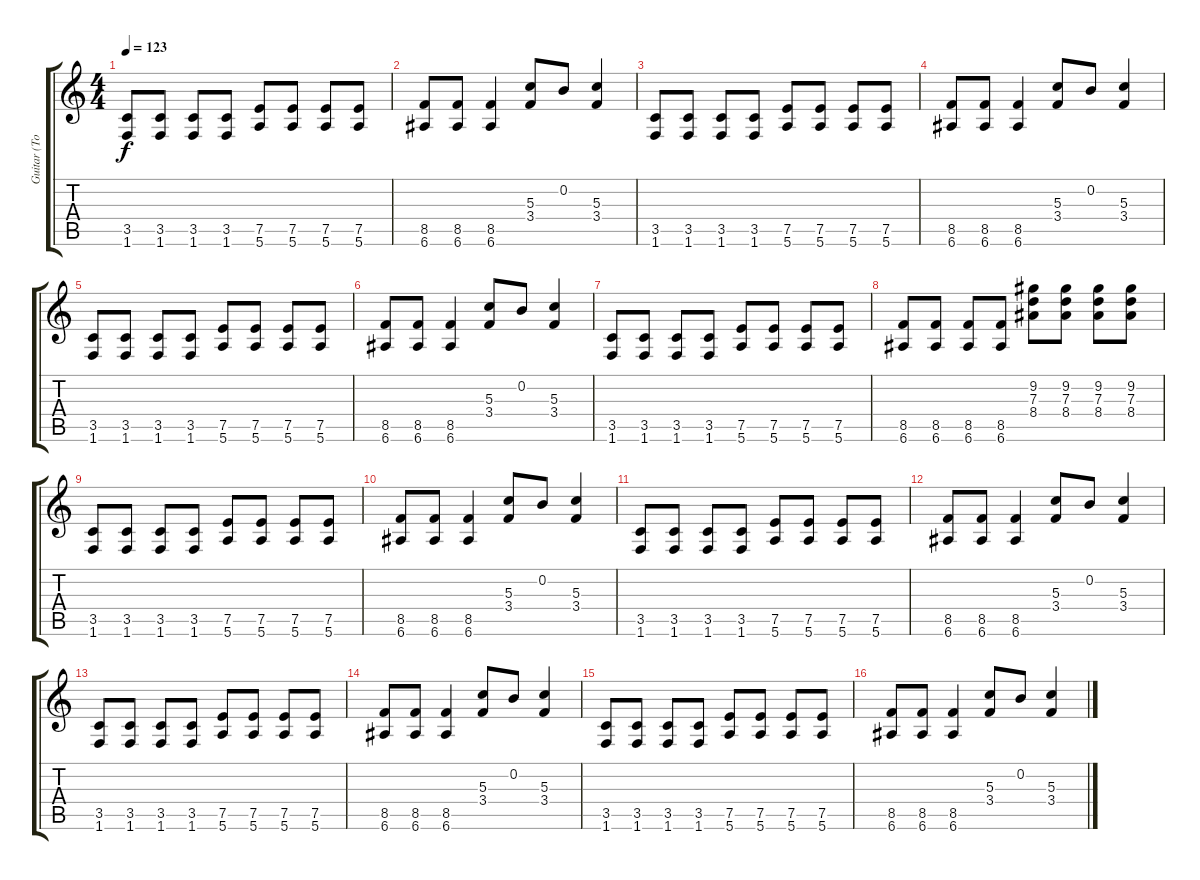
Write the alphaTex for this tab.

\track ("Guitar (Todd)" "Guitar (To") {instrument distortionguitar}
\staff {score tabs}
\tuning (E4 B3 G3 D3 A2 E2) {hide}
\ts (4 4)
\tempo 123
\clef g2
\ks c
(3.5 1.6).8{dy f} (3.5 1.6).8 (3.5 1.6).8 (3.5 1.6).8 (7.5 5.6).8 (7.5 5.6).8 (7.5 5.6).8 (7.5 5.6).8 |
(8.5 6.6).8 (8.5 6.6).8 (8.5 6.6).4 (5.3 3.4).8 0.2.8 (5.3 3.4).4 |
(3.5 1.6).8 (3.5 1.6).8 (3.5 1.6).8 (3.5 1.6).8 (7.5 5.6).8 (7.5 5.6).8 (7.5 5.6).8 (7.5 5.6).8 |
(8.5 6.6).8 (8.5 6.6).8 (8.5 6.6).4 (5.3 3.4).8 0.2.8 (5.3 3.4).4 |
(3.5 1.6).8 (3.5 1.6).8 (3.5 1.6).8 (3.5 1.6).8 (7.5 5.6).8 (7.5 5.6).8 (7.5 5.6).8 (7.5 5.6).8 |
(8.5 6.6).8 (8.5 6.6).8 (8.5 6.6).4 (5.3 3.4).8 0.2.8 (5.3 3.4).4 |
(3.5 1.6).8 (3.5 1.6).8 (3.5 1.6).8 (3.5 1.6).8 (7.5 5.6).8 (7.5 5.6).8 (7.5 5.6).8 (7.5 5.6).8 |
(8.5 6.6).8 (8.5 6.6).8 (8.5 6.6).8 (8.5 6.6).8 (9.2 7.3 8.4).8 (9.2 7.3 8.4).8 (9.2 7.3 8.4).8 (9.2 7.3 8.4).8 |
(3.5 1.6).8 (3.5 1.6).8 (3.5 1.6).8 (3.5 1.6).8 (7.5 5.6).8 (7.5 5.6).8 (7.5 5.6).8 (7.5 5.6).8 |
(8.5 6.6).8 (8.5 6.6).8 (8.5 6.6).4 (5.3 3.4).8 0.2.8 (5.3 3.4).4 |
(3.5 1.6).8 (3.5 1.6).8 (3.5 1.6).8 (3.5 1.6).8 (7.5 5.6).8 (7.5 5.6).8 (7.5 5.6).8 (7.5 5.6).8 |
(8.5 6.6).8 (8.5 6.6).8 (8.5 6.6).4 (5.3 3.4).8 0.2.8 (5.3 3.4).4 |
(3.5 1.6).8 (3.5 1.6).8 (3.5 1.6).8 (3.5 1.6).8 (7.5 5.6).8 (7.5 5.6).8 (7.5 5.6).8 (7.5 5.6).8 |
(8.5 6.6).8 (8.5 6.6).8 (8.5 6.6).4 (5.3 3.4).8 0.2.8 (5.3 3.4).4 |
(3.5 1.6).8 (3.5 1.6).8 (3.5 1.6).8 (3.5 1.6).8 (7.5 5.6).8 (7.5 5.6).8 (7.5 5.6).8 (7.5 5.6).8 |
(8.5 6.6).8 (8.5 6.6).8 (8.5 6.6).4 (5.3 3.4).8 0.2.8 (5.3 3.4).4
